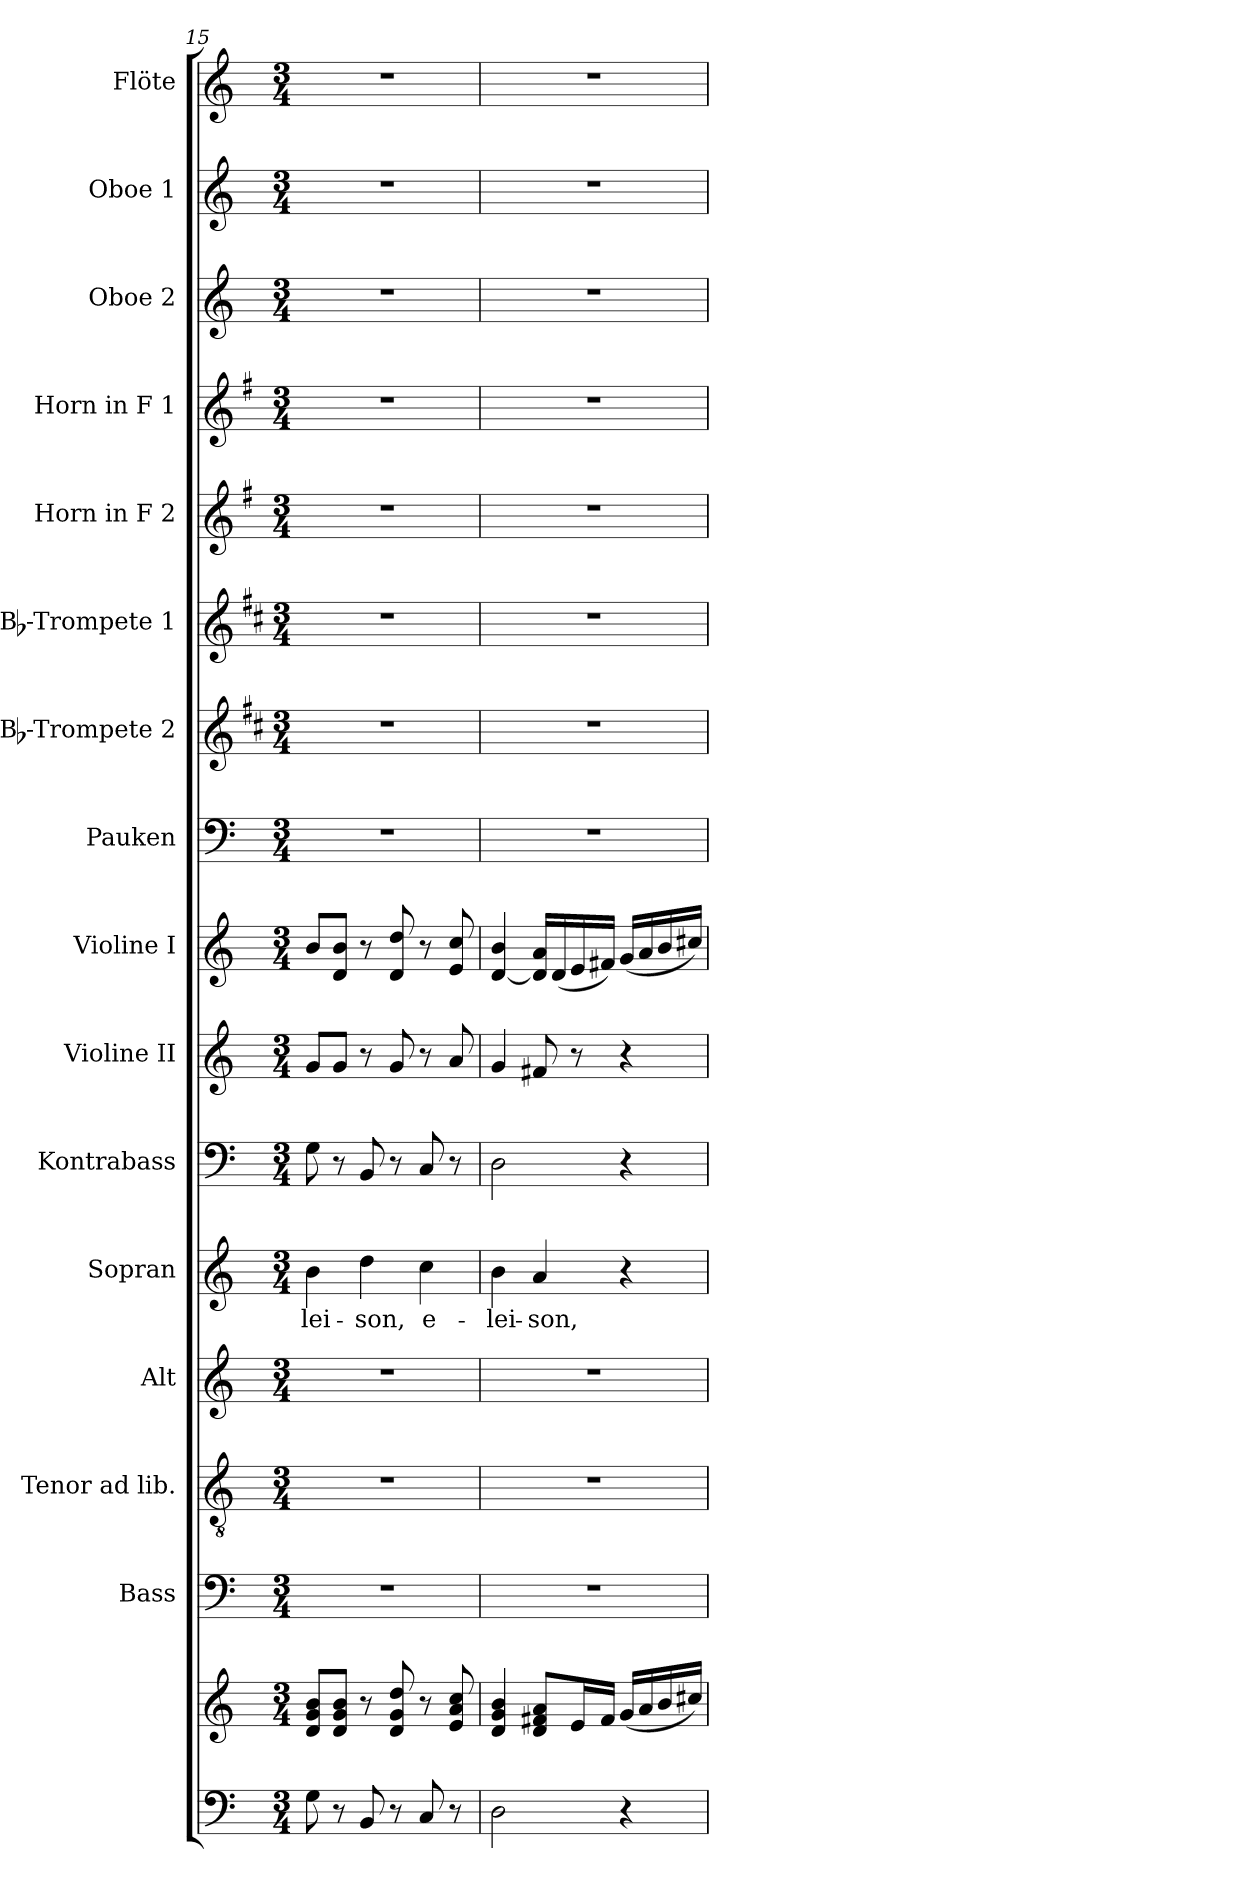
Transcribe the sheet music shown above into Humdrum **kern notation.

**kern	**kern	**kern	**kern	**kern	**kern	**text	**kern	**kern	**kern	**kern	**kern	**kern	**kern	**kern	**kern	**kern	**kern
*part16	*part16	*part15	*part14	*part13	*part12	*part12	*part11	*part10	*part9	*part8	*part7	*part6	*part5	*part4	*part3	*part2	*part1
*staff17	*staff16	*staff15	*staff14	*staff13	*staff12	*staff12	*staff11	*staff10	*staff9	*staff8	*staff7	*staff6	*staff5	*staff4	*staff3	*staff2	*staff1
*	*	*I"Bass	*I"Tenor ad lib.	*I"Alt	*I"Sopran	*	*I"Kontrabass	*I"Violine II	*I"Violine I	*I"Pauken	*I"Bb-Trompete 2	*I"Bb-Trompete 1	*I"Horn in F 2	*I"Horn in F 1	*I"Oboe 2	*I"Oboe 1	*I"Flöte
*	*	*I'B.	*I'T.	*I'A.	*I'S.	*	*I'Kb.	*I'Vl. II	*I'Vl. I	*I'Pk.	*I'Bb Trp. 2	*I'Bb Trp. 1	*	*	*I'Ob. 2	*I'Ob. 1	*I'Fl.
*clefF4	*clefG2	*clefF4	*clefGv2	*clefG2	*clefG2	*	*clefF4	*clefG2	*clefG2	*clefF4	*clefG2	*clefG2	*clefG2	*clefG2	*clefG2	*clefG2	*clefG2
*	*	*	*	*	*	*	*ITrd7c12	*	*	*	*ITrd1c2	*ITrd1c2	*ITrd4c7	*ITrd4c7	*	*	*
*k[]	*k[]	*k[]	*k[]	*k[]	*k[]	*	*k[]	*k[]	*k[]	*k[]	*k[]	*k[]	*k[]	*k[]	*k[]	*k[]	*k[]
*C:	*C:	*C:	*C:	*C:	*C:	*	*C:	*C:	*C:	*C:	*C:	*C:	*C:	*C:	*C:	*C:	*C:
*M3/4	*M3/4	*M3/4	*M3/4	*M3/4	*M3/4	*	*M3/4	*M3/4	*M3/4	*M3/4	*M3/4	*M3/4	*M3/4	*M3/4	*M3/4	*M3/4	*M3/4
=15	=15	=15	=15	=15	=15	=15	=15	=15	=15	=15	=15	=15	=15	=15	=15	=15	=15
!	!	!	!	!	!	!LO:LY:b	!	!	!	!	!	!	!	!	!	!	!
8G\	8d/ 8g/ 8b/L	2.r	2.r	2.r	4b\	-lei-	8GG\	8g/L	8b/L	2.r	2.r	2.r	2.r	2.r	2.r	2.r	2.r
8r	8d/ 8g/ 8b/J	.	.	.	.	.	8r	8g/J	8d/ 8b/J	.	.	.	.	.	.	.	.
!	!	!	!	!	!	!LO:LY:b	!	!	!	!	!	!	!	!	!	!	!
8BB/	8r	.	.	.	4dd\	-son,	8BBB/	8r	8r	.	.	.	.	.	.	.	.
8r	8d/ 8g/ 8dd/	.	.	.	.	.	8r	8g/	8d/ 8dd/	.	.	.	.	.	.	.	.
!	!	!	!	!	!	!LO:LY:b	!	!	!	!	!	!	!	!	!	!	!
8C/	8r	.	.	.	4cc\	e-	8CC/	8r	8r	.	.	.	.	.	.	.	.
8r	8e/ 8a/ 8cc/	.	.	.	.	.	8r	8a/	8e/ 8cc/	.	.	.	.	.	.	.	.
=16	=16	=16	=16	=16	=16	=16	=16	=16	=16	=16	=16	=16	=16	=16	=16	=16	=16
!	!	!	!	!	!	!LO:LY:b	!	!	!	!	!	!	!	!	!	!	!
2D\	4d/ 4g/ 4b/	2.r	2.r	2.r	4b\	-lei-	2DD\	4g/	[4d/ 4b/	2.r	2.r	2.r	2.r	2.r	2.r	2.r	2.r
!	!	!	!	!	!	!LO:LY:b	!	!	!	!	!	!	!	!	!	!	!
.	8d/ 8f#X/ 8a/L	.	.	.	4a/	-son,	.	8f#X/	16d/] 16a/LL	.	.	.	.	.	.	.	.
.	.	.	.	.	.	.	.	.	(<16d/	.	.	.	.	.	.	.	.
.	16e/L	.	.	.	.	.	.	8r	16e/	.	.	.	.	.	.	.	.
.	16f#/JJ	.	.	.	.	.	.	.	16f#X/JJ)	.	.	.	.	.	.	.	.
4r	(<16g/LL	.	.	.	4r	.	4r	4r	(<16g/LL	.	.	.	.	.	.	.	.
.	16a/	.	.	.	.	.	.	.	16a/	.	.	.	.	.	.	.	.
.	16b/	.	.	.	.	.	.	.	16b/	.	.	.	.	.	.	.	.
.	16cc#X/JJ)	.	.	.	.	.	.	.	16cc#X/JJ)	.	.	.	.	.	.	.	.
=	=	=	=	=	=	=	=	=	=	=	=	=	=	=	=	=	=
*-	*-	*-	*-	*-	*-	*-	*-	*-	*-	*-	*-	*-	*-	*-	*-	*-	*-
